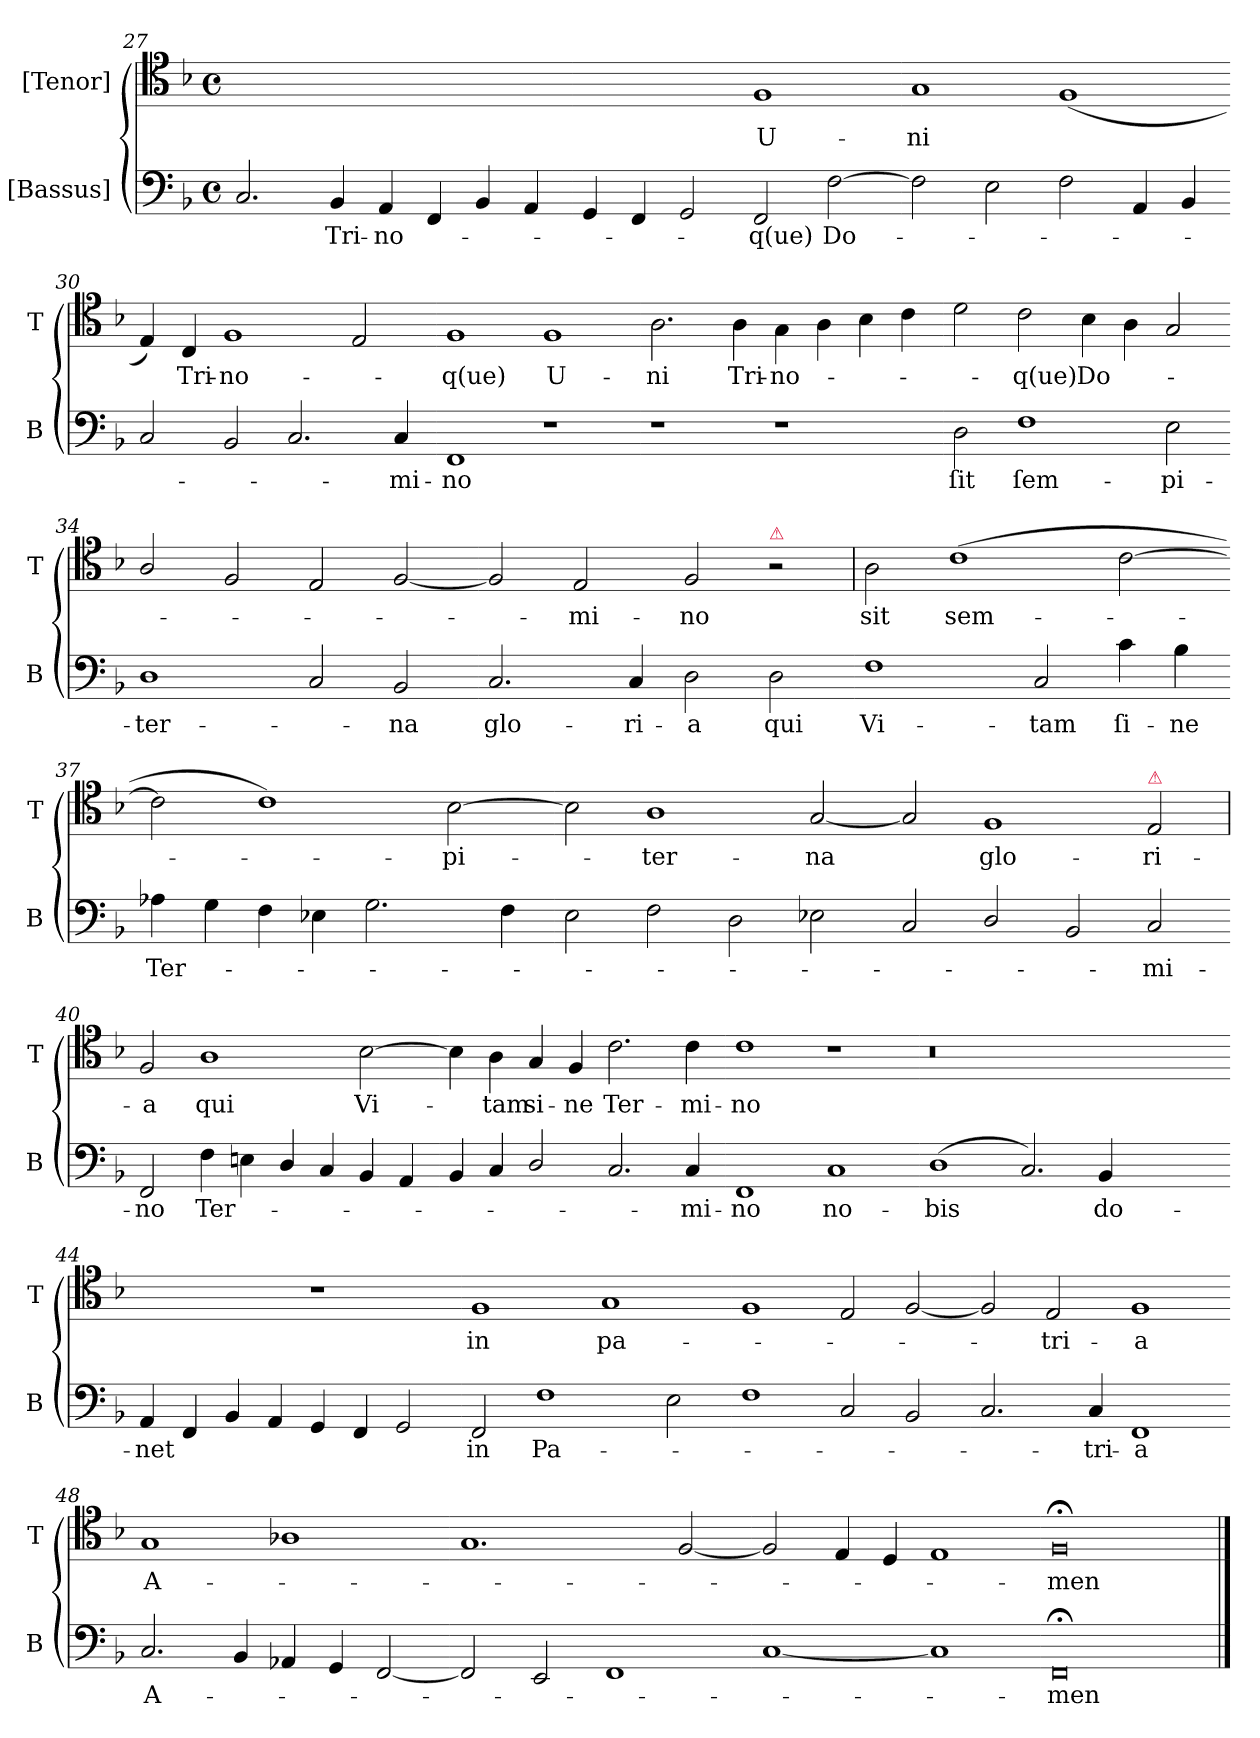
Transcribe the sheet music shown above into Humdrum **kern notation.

**kern	**text	**kern	**text
*part2	*part2	*part1	*part1
*staff2	*staff2	*staff1	*staff1
*I"[Bassus]	*	*I"[Tenor]	*
*I'B	*	*I'T	*
*clefF4	*	*clefC4	*
*k[b-]	*	*k[b-]	*
*M2/1	*	*M2/1	*
*met(c)	*	*met(c)	*
=27	=27	=27	=27
2.C/	.	0ryy	.
4BB-/	Tri-	.	.
4AA/	-no-	.	.
4FF/	.	.	.
4BB-/	.	.	.
4AA/	.	.	.
=28-	=28-	=28-	=28-
4GG/	.	1ryy	.
4FF/	.	.	.
2GG/	.	.	.
2FF/	-q(ue)	1F	U-
[2F\	Do-	.	.
=29-	=29-	=29-	=29-
2F\]	.	1G	-ni
2E\	.	.	.
2F\	.	(1F	.
4AA/	.	.	.
4BB-/	.	.	.
=30-	=30-	=30-	=30-
2C/	.	4E/)	.
.	.	4C/	Tri-
2BB-/	.	1F	-no-
2.C/	.	.	.
.	.	2E/	.
4C/	-mi-	.	.
=31-	=31-	=31-	=31-
1FF	-no	1F	-q(ue)
1r	.	1F	U-
=32-	=32-	=32-	=32-
1r	.	2.A\	-ni
.	.	4A\	Tri-
1r	.	4G\	-no-
.	.	4A\	.
.	.	4B-\	.
.	.	4c\	.
=33-	=33-	=33-	=33-
2D\	ſit	2d\	.
1F	ſem-	2c\	-q(ue)
.	.	4B-\	Do-
.	.	4A\	.
2E\	-pi-	2G/	.
=34-	=34-	=34-	=34-
1D	-ter-	2A/	.
.	.	2F/	.
2C/	.	2E/	.
2BB-/	-na	[2F/	.
=35-	=35-	=35-	=35-
2.C/	glo-	2F/]	.
.	.	2E/	-mi-
4C/	-ri-	.	.
2D\	-a	2F/	-no
!	!	!LO:TX:a:color=crimson:t=⚠	!
2D\	qui	2r	.
=36-	=36	=36	=36
1F	Vi-	2A\	sit
.	.	(<1c	sem-
2C/	-tam	.	.
4c\	ſi-	[2c	.
4B-\	-ne	.	.
=37-	=37-	=37-	=37-
4A-X\	Ter-	2c]	.
4G\	.	.	.
4F\	.	1c)	.
4E-X\	.	.	.
2.G\	.	.	.
.	.	[2B-\	-pi-
4F\	.	.	.
=38-	=38-	=38-	=38-
2E-\	.	2B-\]	.
2F\	.	1A	-ter-
2D\	.	.	.
2E-X\	.	[2G/	-na
=39-	=39-	=39-	=39-
2C/	.	2G/]	.
2D/	.	1F	glo-
2BB-/	.	.	.
!	!	!LO:TX:a:color=crimson:t=⚠	!
2C/	-mi-	2E/	-ri-
=40-	=40	=40	=40
2FF/	-no	2F/	-a
4F\	Ter-	1A	qui
4En\	.	.	.
4D/	.	.	.
4C/	.	.	.
4BB-/	.	[2B-\	Vi-
4AA/	.	.	.
=41-	=41-	=41-	=41-
4BB-/	.	4B-\]	.
4C/	.	4A\	-tam
2D/	.	4G/	si-
.	.	4F/	-ne
2.C/	.	2.c\	Ter-
4C/	-mi-	4c\	-mi-
=42-	=42-	=42-	=42-
1FF	-no	1c	-no
1C	no-	1r	.
=43-	=43-	=43-	=43-
(<1D	-bis	0.r	.
2.C/)	.	.	.
4BB-/	do-	.	.
1ryy	.	.	.
=44-	=44-	=44-	=44-
4AA/	-net	1ryy	.
4FF/	.	.	.
4BB-/	.	.	.
4AA/	.	.	.
4GG/	.	1r	.
4FF/	.	.	.
2GG/	.	.	.
=45-	=45-	=45-	=45-
2FF/	in	1F	in
1F	Pa-	.	.
.	.	1G	pa-
2E\	.	.	.
=46-	=46-	=46-	=46-
1F	.	1F	.
2C/	.	2E/	.
2BB-/	.	[2F/	.
=47-	=47-	=47-	=47-
2.C/	.	2F/]	.
.	.	2E/	-tri-
4C/	-tri-	.	.
1FF	-a	1F	-a
=48-	=48-	=48-	=48-
2.C/	A-	1G	A-
4BB-/	.	.	.
4AA-X/	.	1A-X	.
4GG/	.	.	.
[2FF/	.	.	.
=49-	=49-	=49-	=49-
2FF/]	.	1.G	.
2EE/	.	.	.
1FF	.	.	.
.	.	[2F/	.
=50-	=50-	=50-	=50-
[1C	.	2F/]	.
.	.	4E/	.
.	.	4D/	.
1C]	.	1E	.
=51-	=51-	=51-	=51-
0FF;<;	-men-	0F;<;	-men-
==	==	==	==
*-	*-	*-	*-
